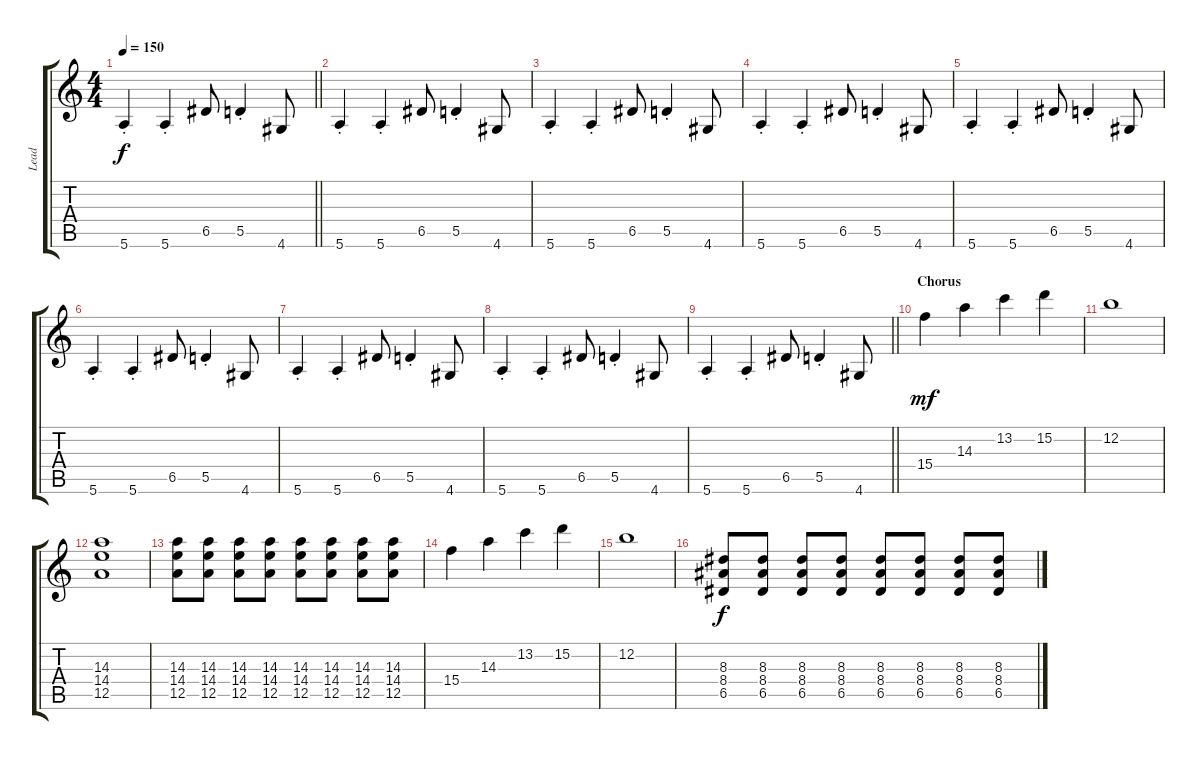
\track ("Lead" "Lead") {instrument distortionguitar}
\staff {score tabs}
\tuning (E4 B3 G3 D3 A2 E2) {hide}
\ts (4 4)
\tempo 150
\clef g2
\barLineRight lightlight
\ks c
5.6{st}.4{dy f} 5.6{st}.4 6.5.8 5.5{st}.4 4.6.8 |
5.6{st}.4 5.6{st}.4 6.5.8 5.5{st}.4 4.6.8 |
5.6{st}.4 5.6{st}.4 6.5.8 5.5{st}.4 4.6.8 |
5.6{st}.4 5.6{st}.4 6.5.8 5.5{st}.4 4.6.8 |
5.6{st}.4 5.6{st}.4 6.5.8 5.5{st}.4 4.6.8 |
5.6{st}.4 5.6{st}.4 6.5.8 5.5{st}.4 4.6.8 |
5.6{st}.4 5.6{st}.4 6.5.8 5.5{st}.4 4.6.8 |
5.6{st}.4 5.6{st}.4 6.5.8 5.5{st}.4 4.6.8 |
\barLineRight lightlight
5.6{st}.4 5.6{st}.4 6.5.8 5.5{st}.4 4.6.8 |
\section ("" "Chorus")
15.4.4{dy mf} 14.3.4 13.2.4 15.2.4 |
12.2.1 |
(14.3 14.4 12.5).1 |
(14.3 14.4 12.5).8 (14.3 14.4 12.5).8 (14.3 14.4 12.5).8 (14.3 14.4 12.5).8 (14.3 14.4 12.5).8 (14.3 14.4 12.5).8 (14.3 14.4 12.5).8 (14.3 14.4 12.5).8 |
15.4.4 14.3.4 13.2.4 15.2.4 |
12.2.1 |
(8.3 8.4 6.5).8{dy f} (8.3 8.4 6.5).8 (8.3 8.4 6.5).8 (8.3 8.4 6.5).8 (8.3 8.4 6.5).8 (8.3 8.4 6.5).8 (8.3 8.4 6.5).8 (8.3 8.4 6.5).8
